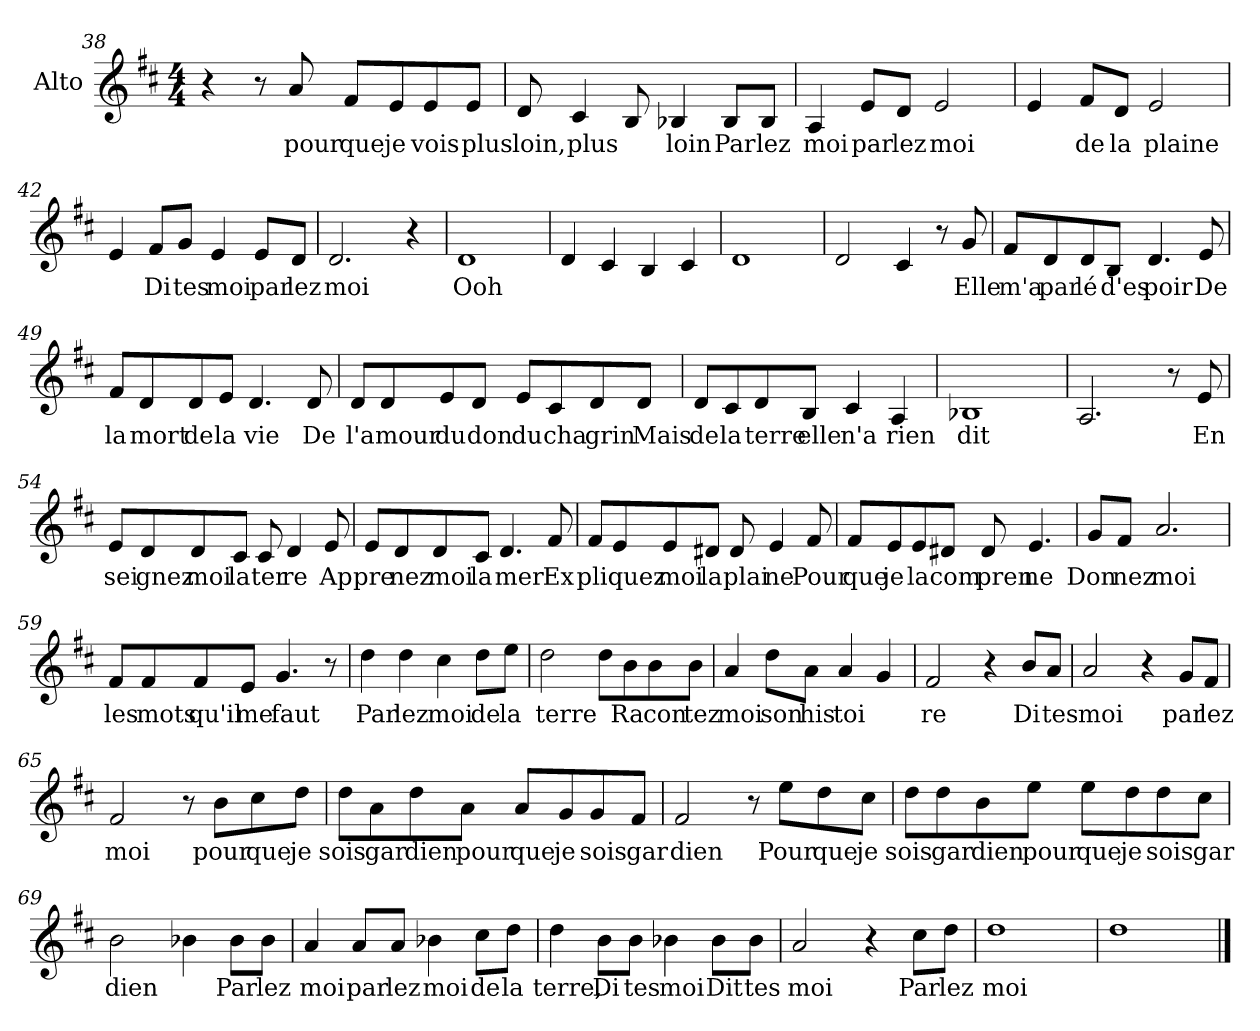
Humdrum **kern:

**kern	**text
*part1	*part1
*staff1	*staff1
*I"Alto	*
*I'A.	*
*clefG2	*
*k[f#c#]	*
*M4/4	*
=38	=38
4r	.
8r	.
8a/	pour
8f#/L	que
8e/	je
8e/	vois
8e/J	plus
=39	=39
8d/	loin,
4c#/	plus
8B/	.
4B-X/	loin
8B-/L	Par
8B-/J	lez
=40	=40
4A/	moi
8e/L	par
8d/J	lez
2e/	moi
!!LO:PB:g=z
=41	=41
4e/	.
8f#/L	de
8d/J	la
2e/	plaine
=42	=42
4e/	.
8f#/L	Di
8g/J	tes
4e/	moi
8e/L	par
8d/J	lez
=43	=43
2.d/	moi
4r	.
=44	=44
1d	Ooh
=45	=45
4d/	.
4c#/	.
4B/	.
4c#/	.
=46	=46
1d	.
=47	=47
2d/	.
4c#/	.
8r	.
8g/	Elle
!!LO:LB:g=z
=48	=48
8f#/L	m'a
8d/	par
8d/	lé
8B/J	d'es
4.d/	poir
8e/	De
=49	=49
8f#/L	la
8d/	mort
8d/	de
8e/J	la
4.d/	vie
8d/	De
=50	=50
8d/L	l'a
8d/	mour
8e/	du
8d/J	don
8e/L	du
8c#/	cha
8d/	grin
8d/J	Mais
!!LO:LB:g=z
=51	=51
8d/L	de
8c#/	la
8d/	terre
8B/J	elle
4c#/	n'a
4A/	rien
=52	=52
1B-X	dit
=53	=53
2.A/	.
8r	.
8e/	En
=54	=54
8e/L	sei
8d/	gnez
8d/	moi
8c#/J	la
8c#/	ter
4d/	re
8e/	Ap
=55	=55
8e/L	pre
8d/	nez
8d/	moi
8c#/J	la
4.d/	mer
8f#/	Ex
!!LO:LB:g=z
=56	=56
8f#/L	pli
8e/	quez
8e/	moi
8d#X/J	la
8d#/	plai
4e/	ne
8f#/	Pour
=57	=57
8f#/L	que
8e/	je
8e/	la
8d#X/J	com
8d#/	pren
4.e/	ne
=58	=58
8g/L	Don
8f#/J	nez
2.a/	moi
=59	=59
8f#/L	les
8f#/	mots
8f#/	qu'il
8e/J	me
4.g/	faut
8r	.
!!LO:LB:g=z
=60	=60
4dd\	Par
4dd\	lez
4cc#\	moi
8dd\L	de
8ee\J	la
=61	=61
2dd\	terre
8dd\L	.
8b\	Ra
8b\	con
8b\J	tez
=62	=62
4a/	moi
8dd\L	son
8a\J	his
4a/	toi
4g/	.
=63	=63
2f#/	re
4r	.
8b/L	Di
8a/J	tes
=64	=64
2a/	moi
4r	.
8g/L	par
8f#/J	lez
!!LO:LB:g=z
=65	=65
2f#/	moi
8r	.
8b\L	pour
8cc#\	que
8dd\J	je
=66	=66
8dd\L	sois
8a\	gar
8dd\	dien
8a\J	pour
8a/L	que
8g/	je
8g/	sois
8f#/J	gar
=67	=67
2f#/	dien
8r	.
8ee\L	Pour
8dd\	que
8cc#\J	je
!!LO:LB:g=z
=68	=68
8dd\L	sois
8dd\	gar
8b\	dien
8ee\J	pour
8ee\L	que
8dd\	je
8dd\	sois
8cc#\J	gar
=69	=69
2b\	dien
4b-X\	.
8b-\L	Par
8b-\J	lez
=70	=70
4a/	moi
8a/L	par
8a/J	lez
4b-X\	moi
8cc#\L	de
8dd\J	la
=71	=71
4dd\	terre,
8b\L	Di
8b\J	tes
4b-X\	moi
8b-\L	Dit
8b-\J	tes
!!LO:LB:g=z
=72	=72
2a/	moi
4r	.
8cc#\L	Par
8dd\J	lez
=73	=73
1dd	moi
=74	=74
1dd	.
==	==
*-	*-
